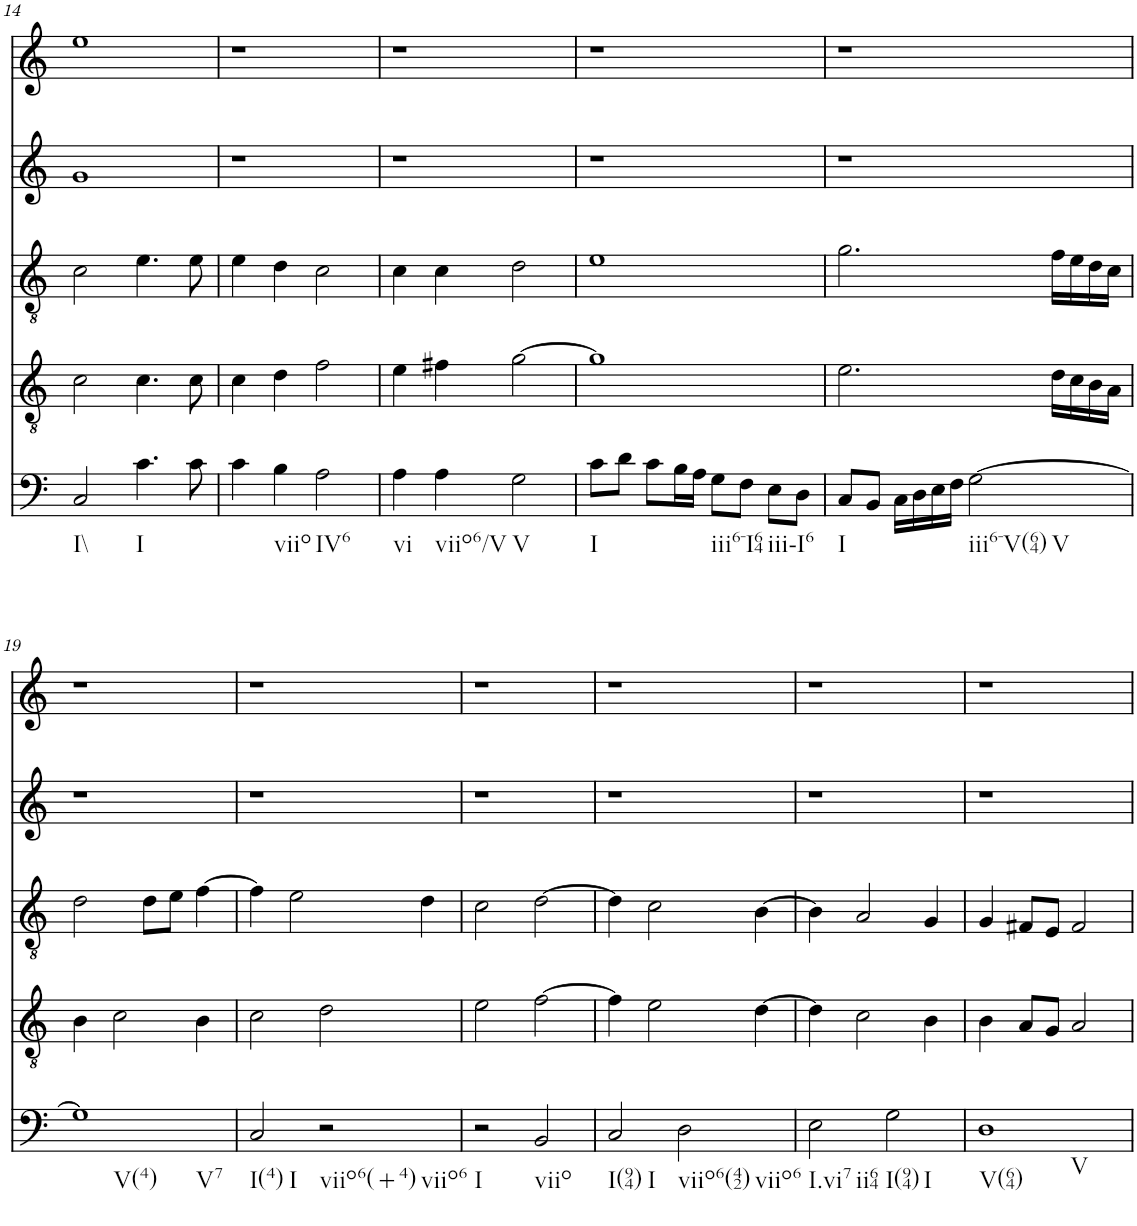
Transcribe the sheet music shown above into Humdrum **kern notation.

**kern	**kern	**kern	**kern	**kern
*part5	*part4	*part3	*part2	*part1
*staff5	*staff4	*staff3	*staff2	*staff1
*I"vox	*I"vox	*I"vox	*I"vox	*I"vox
!!LO:PB:g=z
*clefF4	*clefGv2	*clefGv2	*clefG2	*clefG2
*k[]	*k[]	*k[]	*k[]	*k[]
*M4/4	*M4/4	*M4/4	*M4/4	*M4/4
=14	=14	=14	=14	=14
!LO:TX:b:t=I\\	!	!	!	!
2C/	2c\	2c\	1g	1ee
!LO:TX:b:t=I	!	!	!	!
4.c\	4.c\	4.e\	.	.
8c\	8c\	8e\	.	.
=15	=15	=15	=15	=15
4c\	4c\	4e\	1r	1r
!LO:TX:b:t=viio	!	!	!	!
4B\	4d\	4d\	.	.
!LO:TX:b:t=IV6	!	!	!	!
2A\	2f\	2c\	.	.
=16	=16	=16	=16	=16
!LO:TX:b:t=vi	!	!	!	!
4A\	4e\	4c\	1r	1r
!LO:TX:b:t=viio6/V	!	!	!	!
4A\	4f#X\	4c\	.	.
!LO:TX:b:t=V	!	!	!	!
2G\	[2g\	2d\	.	.
=17	=17	=17	=17	=17
!LO:TX:b:t=I	!	!	!	!
8c\L	1g]	1e	1r	1r
8d\J	.	.	.	.
8c\L	.	.	.	.
16B\L	.	.	.	.
16A\JJ	.	.	.	.
!LO:TX:b:t=iii6-I64	!	!	!	!
8G\L	.	.	.	.
8F\J	.	.	.	.
!LO:TX:b:t=iii-I6	!	!	!	!
8E\L	.	.	.	.
8D\J	.	.	.	.
=18	=18	=18	=18	=18
!LO:TX:b:t=I	!	!	!	!
8C/L	2.e\	2.g\	1r	1r
8BB/J	.	.	.	.
16C\LL	.	.	.	.
16D\	.	.	.	.
16E\	.	.	.	.
16F\JJ	.	.	.	.
!LO:TX:b:t=iii6-V(64)	!	!	!	!
!LO:TX:b:t=V	!	!	!	!
[2G\	.	.	.	.
.	16d\LL	16f\LL	.	.
.	16c\	16e\	.	.
.	16B\	16d\	.	.
.	16A\JJ	16c\JJ	.	.
!!LO:LB:g=z
=19	=19	=19	=19	=19
!LO:TX:b:t=V(4)	!	!	!	!
!LO:TX:b:t=V7	!	!	!	!
1G]	4B\	2d\	1r	1r
.	2c\	.	.	.
.	.	8d\L	.	.
.	.	8e\J	.	.
.	4B\	[4f\	.	.
=20	=20	=20	=20	=20
!LO:TX:b:t=I(4)	!	!	!	!
!LO:TX:b:t=I	!	!	!	!
2C/	2c\	4f\]	1r	1r
.	.	2e\	.	.
!LO:TX:b:t=viio6(+4)	!	!	!	!
!LO:TX:b:t=viio6	!	!	!	!
2r	2d\	.	.	.
.	.	4d\	.	.
=21	=21	=21	=21	=21
!LO:TX:b:t=I	!	!	!	!
2r	2e\	2c\	1r	1r
!LO:TX:b:t=viio	!	!	!	!
2BB/	[2f\	[2d\	.	.
=22	=22	=22	=22	=22
!LO:TX:b:t=I(94)	!	!	!	!
!LO:TX:b:t=I	!	!	!	!
2C/	4f\]	4d\]	1r	1r
.	2e\	2c\	.	.
!LO:TX:b:t=viio6(42)	!	!	!	!
!LO:TX:b:t=viio6	!	!	!	!
2D\	.	.	.	.
.	[4d\	[4B\	.	.
=23	=23	=23	=23	=23
!LO:TX:b:t=I.vi7	!	!	!	!
!LO:TX:b:t=ii64	!	!	!	!
2E\	4d\]	4B\]	1r	1r
.	2c\	2A/	.	.
!LO:TX:b:t=I(94)	!	!	!	!
!LO:TX:b:t=I	!	!	!	!
2G\	.	.	.	.
.	4B\	4G/	.	.
=24	=24	=24	=24	=24
!LO:TX:b:t=V(64)	!	!	!	!
!LO:TX:b:t=V	!	!	!	!
1D	4B\	4G/	1r	1r
.	8A/L	8F#X/L	.	.
.	8G/J	8E/J	.	.
.	2A/	2F#/	.	.
=	=	=	=	=
*-	*-	*-	*-	*-
